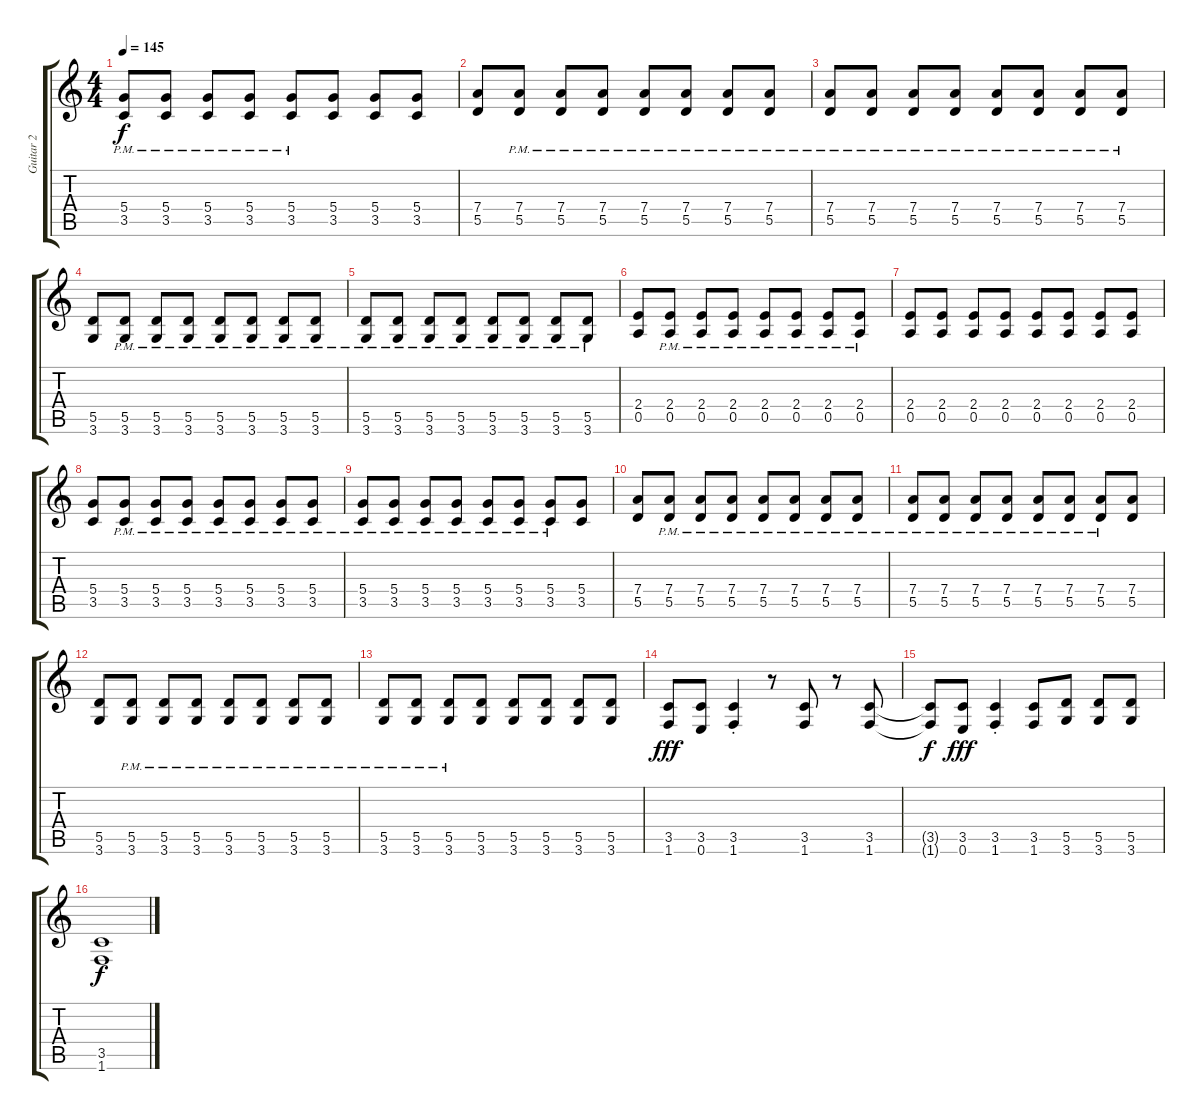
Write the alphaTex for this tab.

\track ("Guitar 2" "Guitar 2") {instrument distortionguitar}
\staff {score tabs}
\tuning (E4 B3 G3 D3 A2 E2) {hide}
\ts (4 4)
\tempo 145
\clef g2
\ks c
(5.4{pm} 3.5{pm}).8{dy f} (5.4{pm} 3.5{pm}).8 (5.4{pm} 3.5{pm}).8 (5.4{pm} 3.5{pm}).8 (5.4{pm} 3.5{pm}).8 (5.4 3.5).8 (5.4 3.5).8 (5.4 3.5).8 |
(7.4 5.5).8 (7.4{pm} 5.5{pm}).8 (7.4{pm} 5.5{pm}).8 (7.4{pm} 5.5{pm}).8 (7.4{pm} 5.5{pm}).8 (7.4{pm} 5.5{pm}).8 (7.4{pm} 5.5{pm}).8 (7.4{pm} 5.5{pm}).8 |
(7.4{pm} 5.5{pm}).8 (7.4{pm} 5.5{pm}).8 (7.4{pm} 5.5{pm}).8 (7.4{pm} 5.5{pm}).8 (7.4{pm} 5.5{pm}).8 (7.4{pm} 5.5{pm}).8 (7.4{pm} 5.5{pm}).8 (7.4{pm} 5.5{pm}).8 |
(5.5 3.6).8 (5.5{pm} 3.6{pm}).8 (5.5{pm} 3.6{pm}).8 (5.5{pm} 3.6{pm}).8 (5.5{pm} 3.6{pm}).8 (5.5{pm} 3.6{pm}).8 (5.5{pm} 3.6{pm}).8 (5.5{pm} 3.6{pm}).8 |
(5.5{pm} 3.6{pm}).8 (5.5{pm} 3.6{pm}).8 (5.5{pm} 3.6{pm}).8 (5.5{pm} 3.6{pm}).8 (5.5{pm} 3.6).8 (5.5{pm} 3.6{pm}).8 (5.5{pm} 3.6{pm}).8 (5.5{pm} 3.6{pm}).8 |
(2.4 0.5).8 (2.4{pm} 0.5{pm}).8 (2.4{pm} 0.5{pm}).8 (2.4{pm} 0.5{pm}).8 (2.4{pm} 0.5{pm}).8 (2.4{pm} 0.5{pm}).8 (2.4{pm} 0.5{pm}).8 (2.4{pm} 0.5{pm}).8 |
(2.4 0.5).8 (2.4 0.5).8 (2.4 0.5).8 (2.4 0.5).8 (2.4 0.5).8 (2.4 0.5).8 (2.4 0.5).8 (2.4 0.5).8 |
(5.4 3.5).8 (5.4{pm} 3.5{pm}).8 (5.4{pm} 3.5{pm}).8 (5.4{pm} 3.5{pm}).8 (5.4{pm} 3.5{pm}).8 (5.4{pm} 3.5{pm}).8 (5.4{pm} 3.5{pm}).8 (5.4{pm} 3.5{pm}).8 |
(5.4{pm} 3.5{pm}).8 (5.4{pm} 3.5{pm}).8 (5.4{pm} 3.5{pm}).8 (5.4{pm} 3.5{pm}).8 (5.4{pm} 3.5{pm}).8 (5.4{pm} 3.5{pm}).8 (5.4{pm} 3.5{pm}).8 (5.4 3.5).8 |
(7.4 5.5).8 (7.4{pm} 5.5{pm}).8 (7.4{pm} 5.5{pm}).8 (7.4{pm} 5.5{pm}).8 (7.4{pm} 5.5{pm}).8 (7.4{pm} 5.5{pm}).8 (7.4{pm} 5.5{pm}).8 (7.4{pm} 5.5{pm}).8 |
(7.4{pm} 5.5{pm}).8 (7.4{pm} 5.5{pm}).8 (7.4{pm} 5.5{pm}).8 (7.4{pm} 5.5{pm}).8 (7.4{pm} 5.5{pm}).8 (7.4{pm} 5.5{pm}).8 (7.4{pm} 5.5{pm}).8 (7.4 5.5).8 |
(5.5 3.6).8 (5.5{pm} 3.6{pm}).8 (5.5{pm} 3.6{pm}).8 (5.5{pm} 3.6{pm}).8 (5.5{pm} 3.6{pm}).8 (5.5{pm} 3.6{pm}).8 (5.5{pm} 3.6{pm}).8 (5.5{pm} 3.6{pm}).8 |
(5.5{pm} 3.6{pm}).8 (5.5{pm} 3.6{pm}).8 (5.5{pm} 3.6{pm}).8 (5.5 3.6).8 (5.5 3.6).8 (5.5 3.6).8 (5.5 3.6).8 (5.5 3.6).8 |
(3.5 1.6).8{dy fff} (3.5 0.6).8 (3.5{st} 1.6{st}).4 r.8 (3.5 1.6).8 r.8 (3.5 1.6).8 |
(3.5{t} 1.6{t}).8{dy f} (3.5 0.6).8{dy fff} (3.5{st} 1.6{st}).4 (3.5 1.6).8 (5.5 3.6).8 (5.5 3.6).8 (5.5 3.6).8 |
(3.5 1.6).1{dy f}
